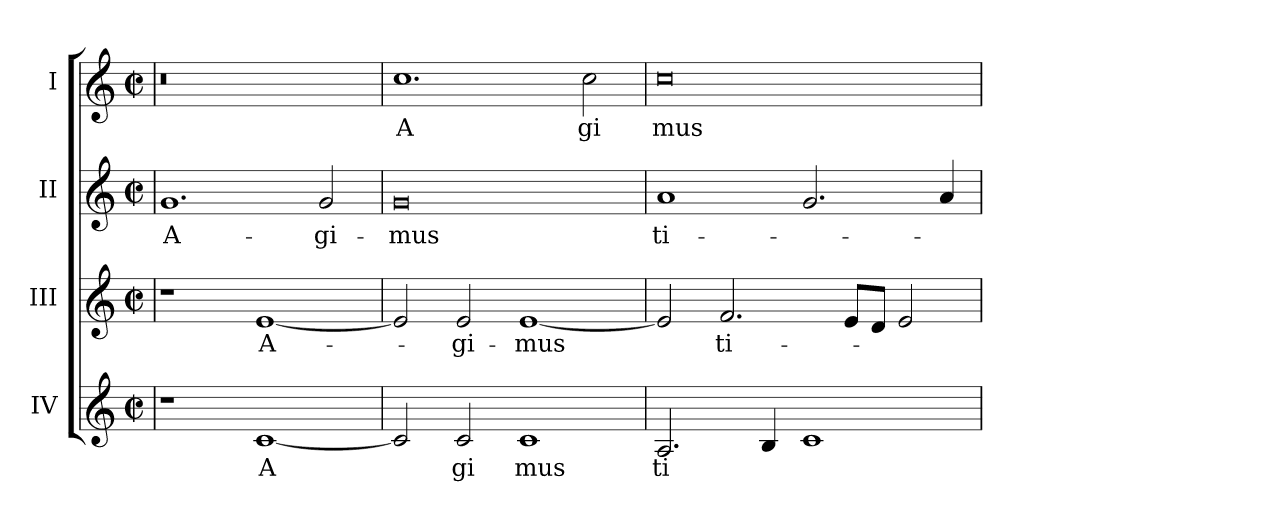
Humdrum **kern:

**kern	**text	**kern	**text	**kern	**text	**kern	**text
*part4	*part4	*part3	*part3	*part2	*part2	*part1	*part1
*staff4	*staff4	*staff3	*staff3	*staff2	*staff2	*staff1	*staff1
*I"IV	*	*I"III	*	*I"II	*	*I"I	*
!!LO:PB:g=z
*stria5	*	*stria5	*	*stria5	*	*stria5	*
*clefG2	*	*clefG2	*	*clefG2	*	*clefG2	*
*M2/2	*	*M2/2	*	*M2/2	*	*M2/2	*
*met(c|)	*	*met(c|)	*	*met(c|)	*	*met(c|)	*
=1	=1!	=1	=1!	=1	=1!	=1!	=1!
!	!	!	!	!	!LO:LY:b:cj	!	!
1r	.	1r	.	1.g	A-	0r	.
!	!LO:LY:b:cj	!	!LO:LY:b:cj	!	!	!	!
[<1c	A	[<1e	A-	.	.	.	.
!	!	!	!	!	!LO:LY:b:cj	!	!
.	.	.	.	2g/	-gi-	.	.
=2	=2	=2	=2	=2	=2	=2	=2
!	!	!	!	!	!LO:LY:b:cj	!	!LO:LY:b:cj
2c/]	.	2e/]	.	0g	-mus	1.cc	A
!	!LO:LY:b:cj	!	!LO:LY:b:cj	!	!	!	!
2c/	gi	2e/	-gi-	.	.	.	.
!	!LO:LY:b:cj	!	!LO:LY:b	!	!	!	!
1c	mus	[<1e	-mus	.	.	.	.
!	!	!	!	!	!	!	!LO:LY:b:cj
.	.	.	.	.	.	2cc\	gi
=3	=3	=3	=3	=3	=3	=3	=3
!	!LO:LY:b:cj	!	!	!	!LO:LY:b:cj	!	!LO:LY:b:cj
2.A/	ti	2e/]	.	1a	ti-	0cc	mus
!	!	!	!LO:LY:b:cj	!	!	!	!
.	.	2.f/	ti-	.	.	.	.
4B/	.	.	.	.	.	.	.
1c	.	.	.	2.g/	.	.	.
.	.	8e/L	.	.	.	.	.
.	.	8d/J	.	.	.	.	.
.	.	2e/	.	.	.	.	.
.	.	.	.	4a/	.	.	.
=	=	=	=	=	=	=	=
*-	*-	*-	*-	*-	*-	*-	*-
